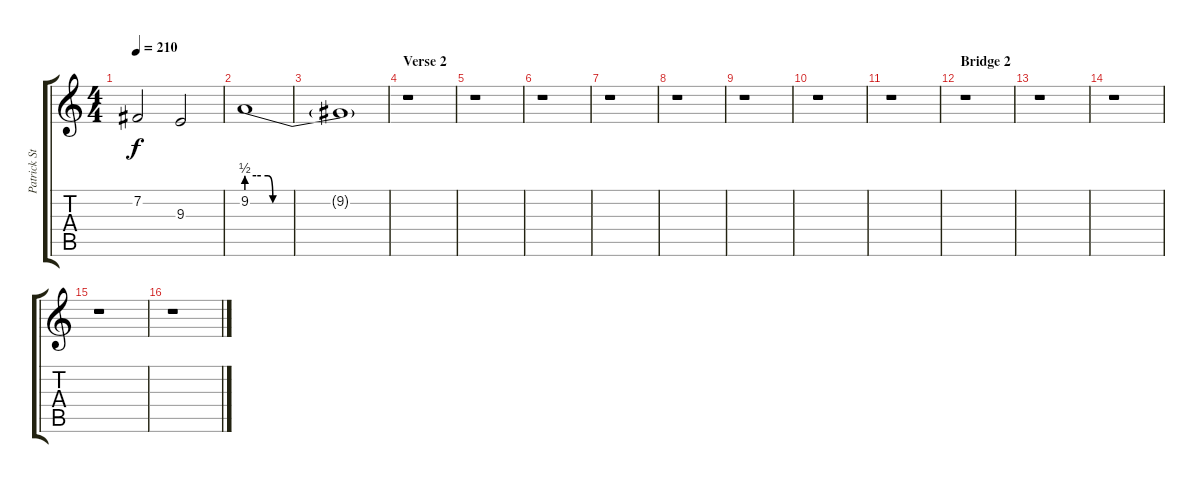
\track ("Patrick Stump (Backing Vocals)" "Patrick St") {instrument oboe}
\staff {score tabs}
\tuning (E4 B3 G3 D3 A2 E2) {hide}
\ts (4 4)
\tempo 210
\clef g2
\ks c
7.2.2{dy f} 9.3.2 |
9.2{be (custom 0 2 4 2 9 2 11 0 19 0 40 0 60 0)}.1 |
9.2{t}.1 |
\section ("" "Verse 2")
r.1 |
r.1 |
r.1 |
r.1 |
r.1 |
r.1 |
r.1 |
r.1 |
\section ("" "Bridge 2")
r.1 |
r.1 |
r.1 |
r.1 |
r.1
